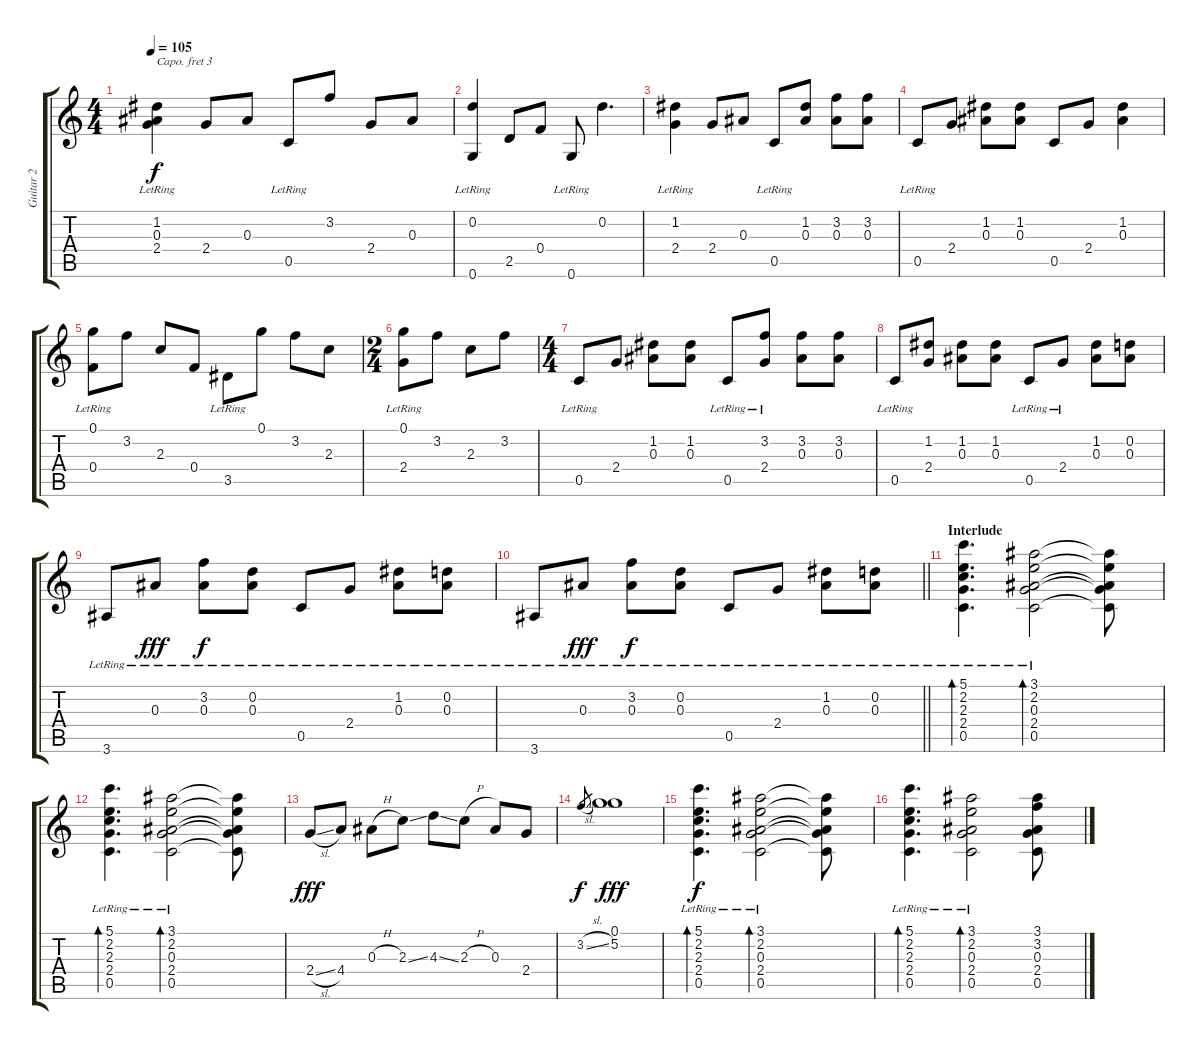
\track ("Guitar 2" "Guitar 2") {instrument acousticguitarsteel}
\staff {score tabs}
\capo 3
\tuning (E4 B3 G3 D3 A2 E2) {hide}
\ts (4 4)
\tempo 105
\clef g2
\ks c
(1.2{lr} 0.3{lr} 2.4{lr}).4{dy f} 2.4.8 0.3.8 0.5{lr}.8 3.2.8 2.4.8 0.3.8 |
(0.2 0.6{lr}).4 2.5.8 0.4.8 0.6{lr}.8 0.2.4{d} |
(1.2{lr} 2.4{lr}).4 2.4.8 0.3.8 0.5{lr}.8 (1.2 0.3).8 (3.2 0.3).8 (3.2 0.3).8 |
0.5{lr}.8 2.4.8 (1.2 0.3).8 (1.2 0.3).8 0.5.8 2.4.8 (1.2 0.3).4 |
(0.1{lr} 0.4{lr}).8{volume 10} 3.2.8 2.3.8 0.4.8 3.5{lr}.8 0.1.8 3.2.8 2.3.8 |
\ts (2 4)
(0.1{lr} 2.4{lr}).8 3.2.8 2.3.8 3.2.8 |
\ts (4 4)
0.5{lr}.8 2.4.8 (1.2 0.3).8 (1.2 0.3).8 0.5{lr}.8 (3.2 2.4{lr}).8 (3.2 0.3).8 (3.2 0.3).8 |
0.5{lr}.8 (1.2 2.4).8 (1.2 0.3).8 (1.2 0.3).8 0.5{lr}.8 2.4{lr}.8 (1.2 0.3).8 (0.2 0.3).8 |
3.6{lr}.8 0.3{lr}.8{dy fff} (3.2{lr} 0.3{lr}).8{dy f} (0.2{lr} 0.3{lr}).8 0.5{lr}.8 2.4{lr}.8 (1.2{lr} 0.3{lr}).8 (0.2{lr} 0.3{lr}).8 |
\barLineRight lightlight
3.6{lr}.8 0.3{lr}.8{dy fff} (3.2{lr} 0.3{lr}).8{dy f} (0.2{lr} 0.3{lr}).8 0.5{lr}.8 2.4{lr}.8 (1.2{lr} 0.3{lr}).8 (0.2{lr} 0.3{lr}).8 |
\section ("" "Interlude")
(5.1{lr} 2.2{lr} 2.3{lr} 2.4{lr} 0.5{lr}).4{d bd 120} (3.1{lr} 2.2{lr} 0.3{lr} 2.4{lr} 0.5{lr}).2{bd 120} (3.1{t} 2.2{t} 0.3{t} 2.4{t} 0.5{t}).8 |
(5.1{lr} 2.2{lr} 2.3{lr} 2.4{lr} 0.5{lr}).4{d bd 120} (3.1{lr} 2.2{lr} 0.3{lr} 2.4{lr} 0.5{lr}).2{bd 120} (3.1{t} 2.2{t} 0.3{t} 2.4{t} 0.5{t}).8 |
2.4{sl}.8{dy fff} 4.4.8 0.3{h}.8 2.3{ss}.8 4.3{ss}.8 2.3{h}.8 0.3.8 2.4.8 |
3.2{sl}.8{gr dy f} (0.1 5.2).1{dy fff} |
(5.1{lr} 2.2{lr} 2.3{lr} 2.4{lr} 0.5{lr}).4{d bd 120 dy f} (3.1{lr} 2.2{lr} 0.3{lr} 2.4{lr} 0.5{lr}).2{bd 120} (3.1{t} 2.2{t} 0.3{t} 2.4{t} 0.5{t}).8 |
(5.1{lr} 2.2{lr} 2.3{lr} 2.4{lr} 0.5{lr}).4{d bd 120} (3.1{lr} 2.2{lr} 0.3{lr} 2.4{lr} 0.5{lr}).2{bd 120} (3.1 3.2 0.3 2.4 0.5).8
